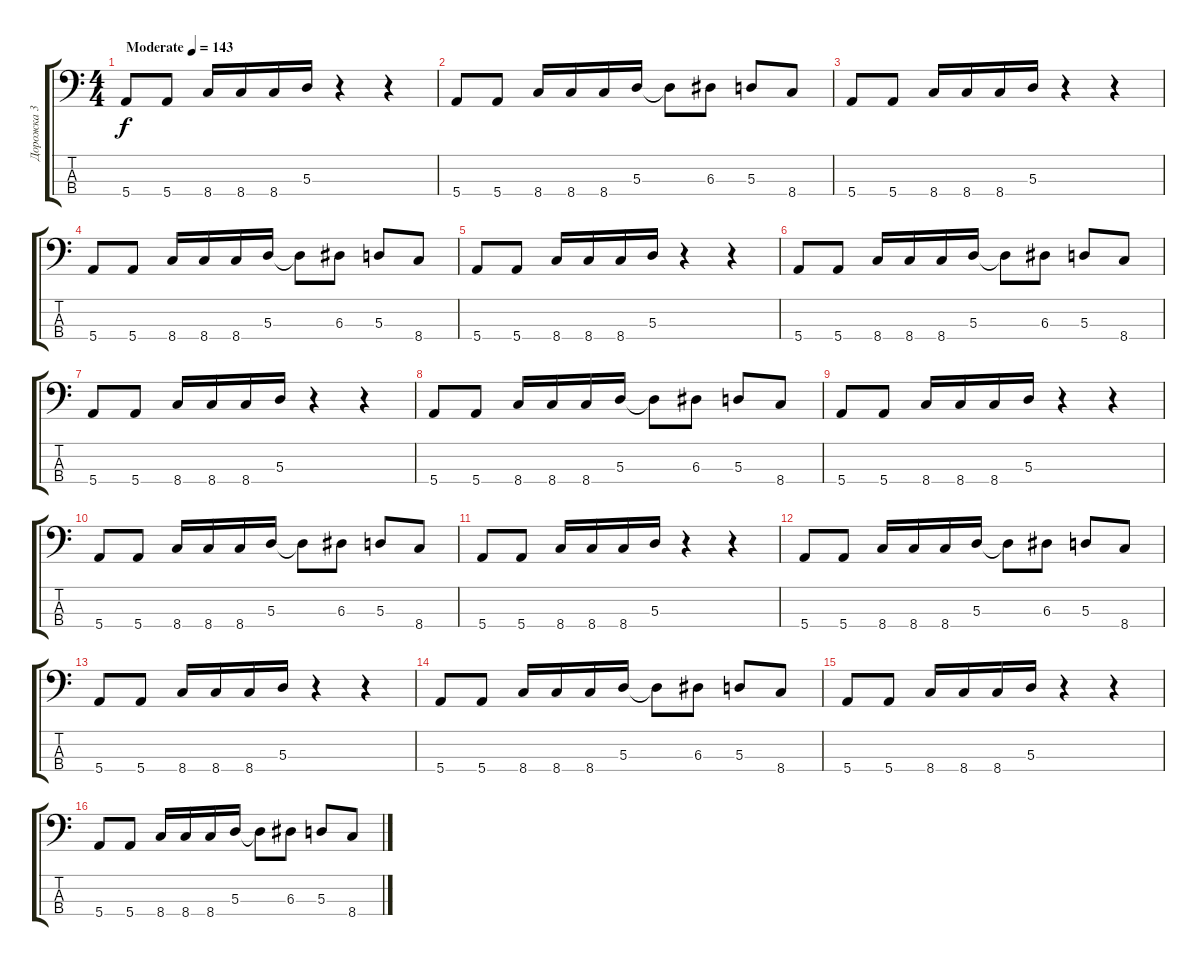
\track ("Дорожка 3" "Дорожка 3") {instrument electricbasspick}
\staff {score tabs}
\tuning (G2 D2 A1 E1) {hide}
\ts (4 4)
\tempo (143 "Moderate")
\clef f4
\ks c
5.4.8{dy f instrument electricbasspick} 5.4.8 8.4.16 8.4.16 8.4.16 5.3.16 r.4 r.4 |
5.4.8 5.4.8 8.4.16 8.4.16 8.4.16 5.3.16 5.3{t}.8 6.3.8 5.3.8 8.4.8 |
5.4.8 5.4.8 8.4.16 8.4.16 8.4.16 5.3.16 r.4 r.4 |
5.4.8 5.4.8 8.4.16 8.4.16 8.4.16 5.3.16 5.3{t}.8 6.3.8 5.3.8 8.4.8 |
5.4.8 5.4.8 8.4.16 8.4.16 8.4.16 5.3.16 r.4 r.4 |
5.4.8 5.4.8 8.4.16 8.4.16 8.4.16 5.3.16 5.3{t}.8 6.3.8 5.3.8 8.4.8 |
5.4.8 5.4.8 8.4.16 8.4.16 8.4.16 5.3.16 r.4 r.4 |
5.4.8 5.4.8 8.4.16 8.4.16 8.4.16 5.3.16 5.3{t}.8 6.3.8 5.3.8 8.4.8 |
5.4.8 5.4.8 8.4.16 8.4.16 8.4.16 5.3.16 r.4 r.4 |
5.4.8 5.4.8 8.4.16 8.4.16 8.4.16 5.3.16 5.3{t}.8 6.3.8 5.3.8 8.4.8 |
5.4.8 5.4.8 8.4.16 8.4.16 8.4.16 5.3.16 r.4 r.4 |
5.4.8 5.4.8 8.4.16 8.4.16 8.4.16 5.3.16 5.3{t}.8 6.3.8 5.3.8 8.4.8 |
5.4.8 5.4.8 8.4.16 8.4.16 8.4.16 5.3.16 r.4 r.4 |
5.4.8 5.4.8 8.4.16 8.4.16 8.4.16 5.3.16 5.3{t}.8 6.3.8 5.3.8 8.4.8 |
5.4.8 5.4.8 8.4.16 8.4.16 8.4.16 5.3.16 r.4 r.4 |
5.4.8 5.4.8 8.4.16 8.4.16 8.4.16 5.3.16 5.3{t}.8 6.3.8 5.3.8 8.4.8
